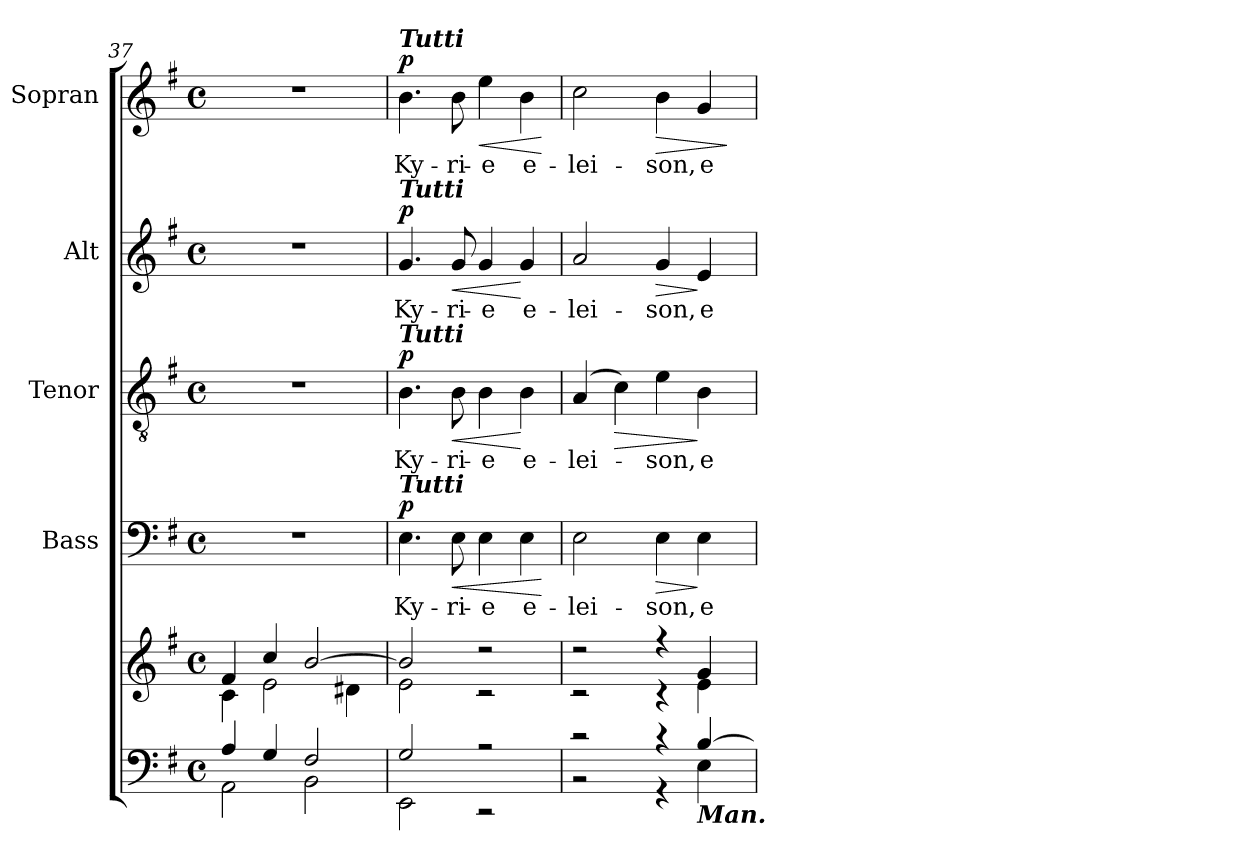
**kern	**kern	**kern	**text	**dynam	**kern	**text	**dynam	**kern	**text	**dynam	**kern	**text	**dynam
*part5	*part5	*part4	*part4	*part4	*part3	*part3	*part3	*part2	*part2	*part2	*part1	*part1	*part1
*staff6	*staff5	*staff4	*staff4	*staff4	*staff3	*staff3	*staff3	*staff2	*staff2	*staff2	*staff1	*staff1	*staff1
*	*	*I"Bass	*	*	*I"Tenor	*	*	*I"Alt	*	*	*I"Sopran	*	*
*	*	*I'B.	*	*	*I'T.	*	*	*I'A.	*	*	*I'S.	*	*
!!LO:PB:g=z
*clefF4	*clefG2	*clefF4	*	*	*clefGv2	*	*	*clefG2	*	*	*clefG2	*	*
*k[f#]	*k[f#]	*k[f#]	*	*	*k[f#]	*	*	*k[f#]	*	*	*k[f#]	*	*
*G:	*G:	*G:	*	*	*G:	*	*	*G:	*	*	*G:	*	*
*M4/4	*M4/4	*M4/4	*	*	*M4/4	*	*	*M4/4	*	*	*M4/4	*	*
*met(c)	*met(c)	*met(c)	*	*	*met(c)	*	*	*met(c)	*	*	*met(c)	*	*
=37	=37	=37	=37	=37	=37	=37	=37	=37	=37	=37	=37	=37	=37
*^	*^	*	*	*	*	*	*	*	*	*	*	*	*
4A/	2AA\	4f#/	4c\	1r	.	.	1r	.	.	1r	.	.	1r	.	.
4G/	.	4cc/	2e\	.	.	.	.	.	.	.	.	.	.	.	.
2F#/	2BB\	[>2b/	.	.	.	.	.	.	.	.	.	.	.	.	.
.	.	.	4d#X\	.	.	.	.	.	.	.	.	.	.	.	.
=38	=38	=38	=38	=38	=38	=38	=38	=38	=38	=38	=38	=38	=38	=38	=38
!	!	!	!	!	!	!	!	!	!	!	!	!	!LO:TX:a:Bi:t=Tutti	!	!
!	!	!	!	!	!	!	!	!	!	!LO:TX:a:Bi:t=Tutti	!	!	!	!	!
!	!	!	!	!	!	!	!LO:TX:a:Bi:t=Tutti	!	!	!	!	!	!	!	!
!	!	!	!	!LO:TX:a:Bi:t=Tutti	!	!	!	!	!	!	!	!	!	!	!
!	!	!	!	!	!LO:LY:b	!LO:DY:a	!	!LO:LY:b	!LO:DY:a	!	!LO:LY:b	!LO:DY:a	!	!LO:LY:b	!LO:DY:a
2G/	2EE\	2b/]	2e\	4.E\	Ky-	p	4.B\	Ky-	p	4.g/	Ky-	p	4.b\	Ky-	p
!	!	!	!	!	!LO:LY:b	!LO:HP:b	!	!LO:LY:b	!LO:HP:b	!	!LO:LY:b	!LO:HP:b	!	!LO:LY:b	!
.	.	.	.	8E\	-ri-	<	8B\	-ri-	<	8g/	-ri-	<	8b\	-ri-	.
!	!	!	!	!	!LO:LY:b	!	!	!LO:LY:b	!	!	!LO:LY:b	!	!	!LO:LY:b	!LO:HP:b
2r	2r	2r	2r	4E\	-e	.	4B\	-e	.	4g/	-e	.	4ee\	-e	<
!	!	!	!	!	!LO:LY:b	!	!	!LO:LY:b	!	!	!LO:LY:b	!	!	!LO:LY:b	!
.	.	.	.	4E\	e-	.	4B\	e-	[	4g/	e-	[	4b\	e-	.
*v	*v	*	*	*	*	*	*	*	*	*	*	*	*	*	*
*	*v	*v	*	*	*	*	*	*	*	*	*	*	*	*
.	.	.	.	[	.	.	.	.	.	.	.	.	[
=39	=39	=39	=39	=39	=39	=39	=39	=39	=39	=39	=39	=39	=39
*^	*^	*	*	*	*	*	*	*	*	*	*	*	*
!	!	!	!	!	!LO:LY:b	!	!	!LO:LY:b	!	!	!LO:LY:b	!	!	!LO:LY:b	!
2r	2r	2r	2r	2E\	-lei-	.	(4A/	-lei-	.	2a/	-lei-	.	2cc\	-lei-	.
!	!	!	!	!	!	!	!	!	!LO:HP:b	!	!	!	!	!	!
.	.	.	.	.	.	.	4c\)	.	>	.	.	.	.	.	.
!	!	!	!	!	!LO:LY:b	!LO:HP:b	!	!LO:LY:b	!	!	!LO:LY:b	!LO:HP:b	!	!LO:LY:b	!LO:HP:b
4r	4r	4r	4r	4E\	-son,	>	4e\	-son,	.	4g/	-son,	>	4b\	-son,	>
!LO:TX:b:Bi:t=Man.	!	!	!	!	!	!	!	!	!	!	!	!	!	!	!
!	!	!	!	!	!LO:LY:b	!	!	!LO:LY:b	!	!	!LO:LY:b	!	!	!LO:LY:b	!
[>4B/	4E\	4g/	4e\	4E\	e-	]	4B\	e-	]	4e/	e-	]	4g/	e-	.
*v	*v	*	*	*	*	*	*	*	*	*	*	*	*	*	*
*	*v	*v	*	*	*	*	*	*	*	*	*	*	*	*
.	.	.	.	.	.	.	.	.	.	.	.	.	]
=	=	=	=	=	=	=	=	=	=	=	=	=	=
*-	*-	*-	*-	*-	*-	*-	*-	*-	*-	*-	*-	*-	*-
